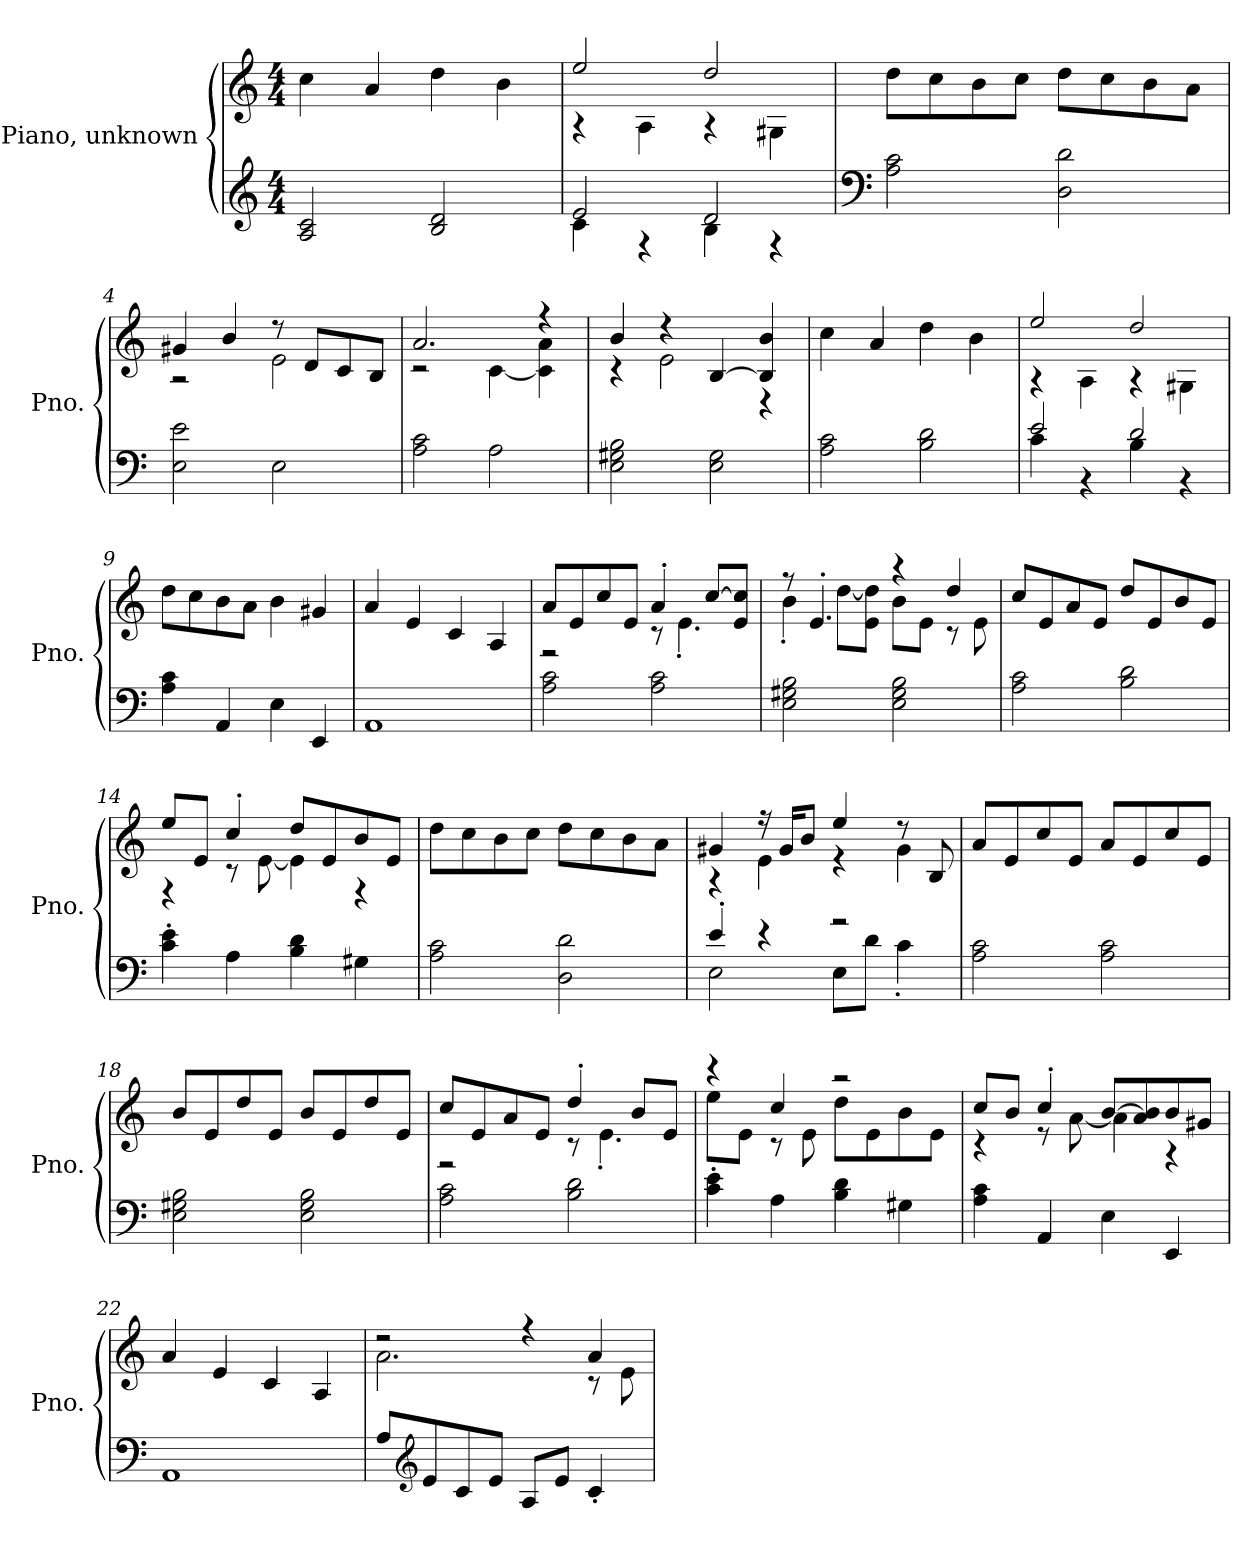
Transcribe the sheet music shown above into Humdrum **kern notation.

**kern	**kern
*part1	*part1
*staff2	*staff1
*I"Piano, unknown	*
*I'Pno.	*
*clefG2	*clefG2
*k[]	*k[]
*M4/4	*M4/4
*MM201	*MM201
=1	=1
2A/ 2c/	4cc\
.	4a/
2B/ 2d/	4dd\
.	4b\
=2	=2
*^	*^
2e/	4c\	2ee/	4r
.	4r	.	4A\
2d/	4B\	2dd/	4r
.	4r	.	4G#X\
*v	*v	*	*
*	*v	*v
=3	=3
*clefF4	*
2A\ 2c\	8dd\L
.	8cc\
.	8b\
.	8cc\J
2D\ 2d\	8dd\L
.	8cc\
.	8b\
.	8a\J
=4	=4
*	*^
2E\ 2e\	4g#X/	2r
.	4b/	.
2E\	8r	2e\
.	8d/L	.
.	8c/	.
.	8B/J	.
=5	=5	=5
2A\ 2c\	2.a/	2r
2A\	.	[4c\
.	4r	4c\] 4a\
=6	=6	=6
2E\ 2G#X\ 2B\	4b/	4r
.	4r	2e\
2E\ 2G#\	[4B/	.
.	4B/] 4b/	4r
*	*v	*v
=7	=7
2A\ 2c\	4cc\
.	4a/
2B\ 2d\	4dd\
.	4b\
!!LO:LB:g=z
=8	=8
*^	*^
2e/	4c\	2ee/	4r
.	4r	.	4A\
2d/	4B\	2dd/	4r
.	4r	.	4G#X\
*v	*v	*	*
*	*v	*v
=9	=9
4A\ 4c\	8dd\L
.	8cc\
4AA/	8b\
.	8a\J
4E\	4b\
4EE/	4g#X/
=10	=10
1AA	4a/
.	4e/
.	4c/
.	4A/
=11	=11
*	*^
2A\ 2c\	8a/L	2r
.	8e/	.
.	8cc/	.
.	8e/J	.
2A\ 2c\	4a'/	8r
.	.	4.e'\
.	[8cc/L	.
.	8e/ 8cc/]J	.
=12	=12	=12
2E\ 2G#X\ 2B\	8r	4b'\
.	4.e'/	.
.	.	[8dd\L
.	.	8e\ 8dd\]J
2E\ 2G#\ 2B\	4r	8b\L
.	.	8e\J
.	4dd/	8r
.	.	8e\
*	*v	*v
!!LO:LB:g=z
=13	=13
2A\ 2c\	8cc/L
.	8e/
.	8a/
.	8e/J
2B\ 2d\	8dd/L
.	8e/
.	8b/
.	8e/J
=14	=14
*	*^
4c\' 4e\'	8ee/L	4r
.	8e/J	.
4A\	4cc'/	8r
.	.	[8e\
4B\ 4d\	8dd/L	4e\]
.	8e/	.
4G#X\	8b/	4r
.	8e/J	.
*	*v	*v
=15	=15
2A\ 2c\	8dd\L
.	8cc\
.	8b\
.	8cc\J
2D\ 2d\	8dd\L
.	8cc\
.	8b\
.	8a\J
=16	=16
*^	*^
4e'/	2E\	4g#X/	4r
4r	.	16r	4e\
.	.	16g#/KL	.
.	.	8b/J	.
2r	8E\L	4ee/	4r
.	8d\J	.	.
.	4c'\	8r	4g#\
.	.	8B/	.
*v	*v	*	*
*	*v	*v
=17	=17
2A\ 2c\	8a/L
.	8e/
.	8cc/
.	8e/J
2A\ 2c\	8a/L
.	8e/
.	8cc/
.	8e/J
!!LO:LB:g=z
=18	=18
2E\ 2G#X\ 2B\	8b/L
.	8e/
.	8dd/
.	8e/J
2E\ 2G#\ 2B\	8b/L
.	8e/
.	8dd/
.	8e/J
=19	=19
*	*^
2A\ 2c\	8cc/L	2r
.	8e/	.
.	8a/	.
.	8e/J	.
2B\ 2d\	4dd'/	8r
.	.	4.e'\
.	8b/L	.
.	8e/J	.
=20	=20	=20
4c\' 4e\'	4r	8ee\L
.	.	8e\J
4A\	4cc/	8r
.	.	8e\
4B\ 4d\	2r	8dd\L
.	.	8e\
4G#X\	.	8b\
.	.	8e\J
=21	=21	=21
4A\ 4c\	8cc/L	4r
.	8b/J	.
4AA/	4cc'/	8r
.	.	[8a\
4E\	[8b/L	4a\]
.	8a/ 8b/]	.
4EE/	8b/	4r
.	8g#X/J	.
*	*v	*v
=22	=22
1AA	4a/
.	4e/
.	4c/
.	4A/
!!LO:LB:g=z
=23	=23
*	*^
8A/L	2r	2.a\
*clefG2	*	*
8e/	.	.
8c/	.	.
8e/J	.	.
8A/L	4r	.
8e/J	.	.
4c'/	4a/	8r
.	.	8e\
*	*v	*v
=	=
*-	*-
